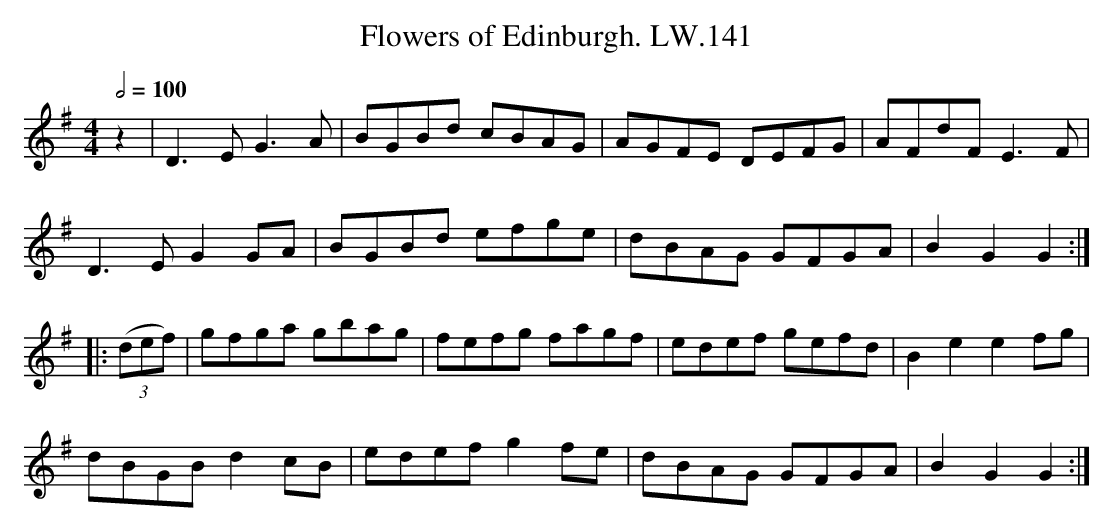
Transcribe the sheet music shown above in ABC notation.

X:1
T:Flowers of Edinburgh. LW.141
M:4/4
Q:1/2=100
L:1/8
K:G
z2|D3EG3A | BGBd cBAG | AGFE DEFG | AFdF E3F |
D3E G2GA | BGBd efge | dBAG GFGA | B2G2G2 :|
|: ((3def) | gfga gbag | fefg fagf | edef gefd | B2e2 e2fg |
dBGB d2cB | edef g2 fe | dBAG GFGA | B2G2G2 :|
